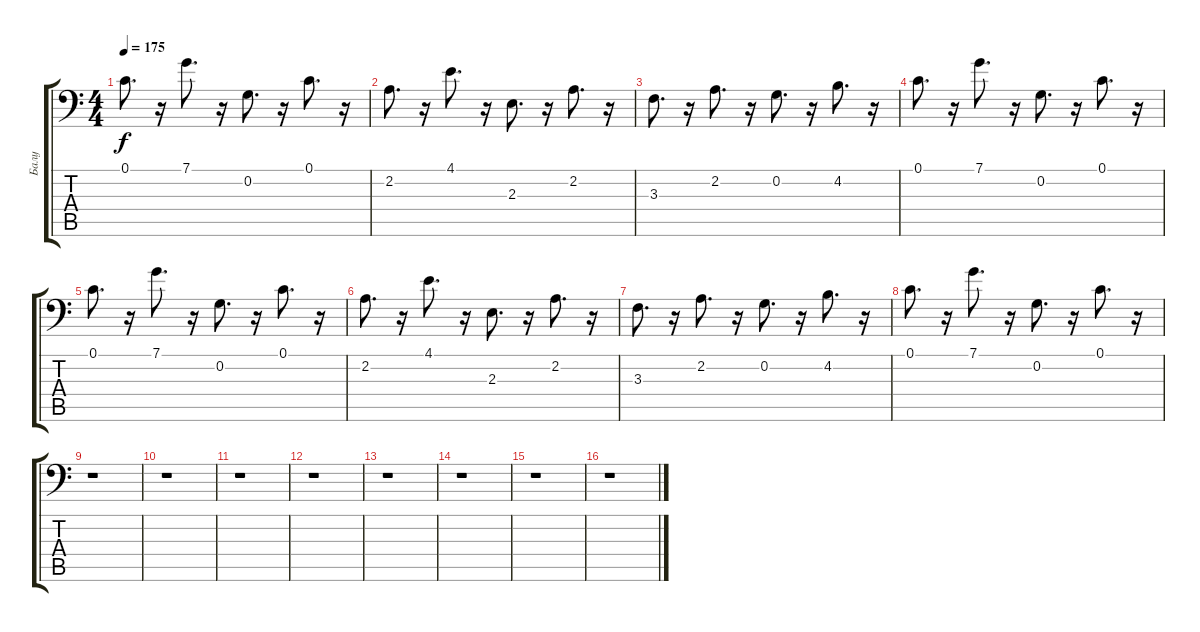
\track ("Балу" "Балу") {instrument electricbassfinger}
\staff {score tabs}
\tuning (C3 G2 D2 A1 E1 B0) {hide}
\ts (4 4)
\tempo 175
\clef f4
\ks c
0.1.8{d dy f} r.16 7.1.8{d} r.16 0.2.8{d} r.16 0.1.8{d} r.16 |
2.2.8{d} r.16 4.1.8{d} r.16 2.3.8{d} r.16 2.2.8{d} r.16 |
3.3.8{d} r.16 2.2.8{d} r.16 0.2.8{d} r.16 4.2.8{d} r.16 |
0.1.8{d} r.16 7.1.8{d} r.16 0.2.8{d} r.16 0.1.8{d} r.16 |
0.1.8{d} r.16 7.1.8{d} r.16 0.2.8{d} r.16 0.1.8{d} r.16 |
2.2.8{d} r.16 4.1.8{d} r.16 2.3.8{d} r.16 2.2.8{d} r.16 |
3.3.8{d} r.16 2.2.8{d} r.16 0.2.8{d} r.16 4.2.8{d} r.16 |
0.1.8{d} r.16 7.1.8{d} r.16 0.2.8{d} r.16 0.1.8{d} r.16 |
r.1 |
r.1 |
r.1 |
r.1 |
r.1 |
r.1 |
r.1 |
r.1
